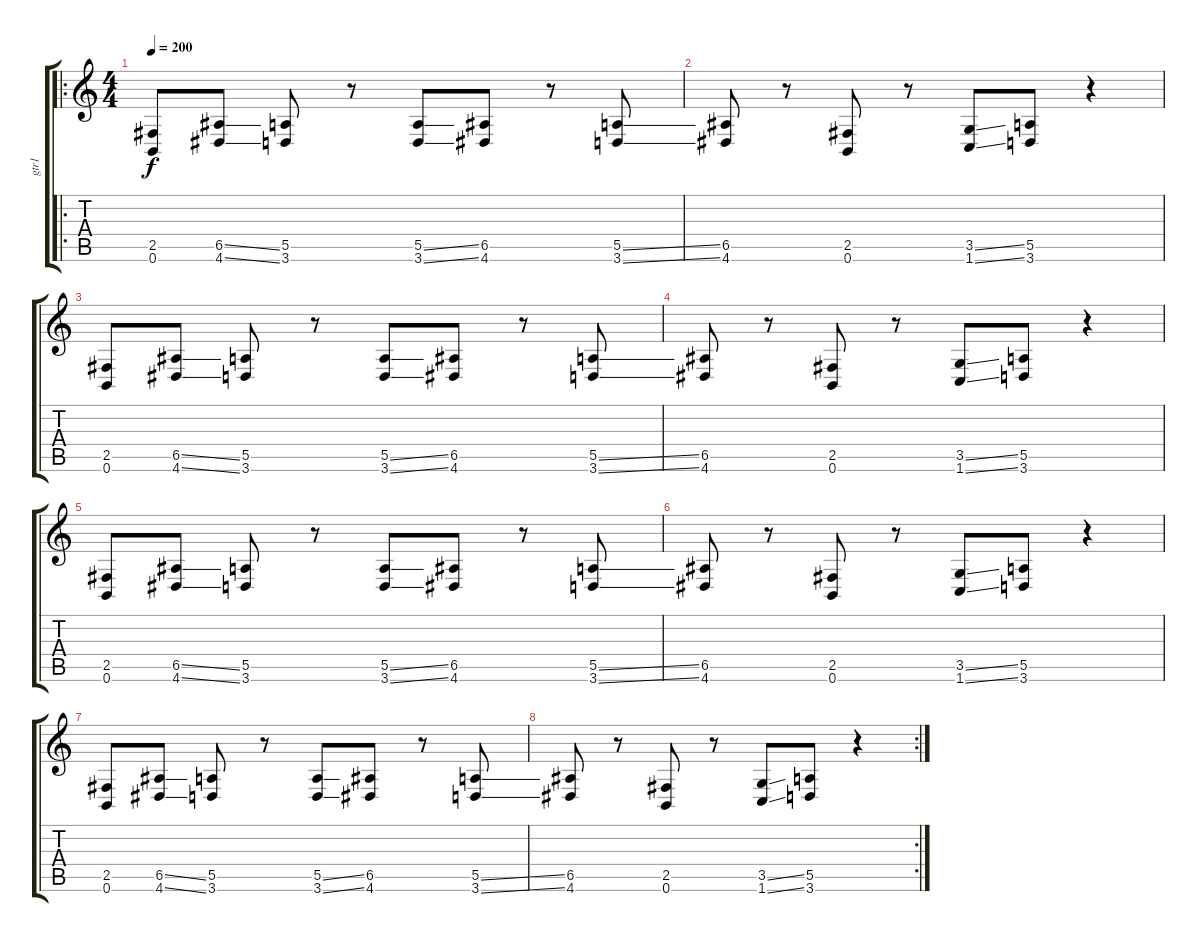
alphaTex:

\track ("gtr1" "gtr1") {instrument overdrivenguitar}
\staff {score tabs}
\tuning (B3 Gb3 D3 A2 E2 B1) {hide}
\ro
\ts (4 4)
\tempo 200
\clef g2
\ks c
(2.5 0.6).8{dy f instrument overdrivenguitar} (6.5{ss} 4.6{ss}).8 (5.5 3.6).8 r.8 (5.5{ss} 3.6{ss}).8 (6.5 4.6).8 r.8 (5.5{ss} 3.6{ss}).8 |
(6.5 4.6).8 r.8 (2.5 0.6).8 r.8 (3.5{ss} 1.6{ss}).8 (5.5 3.6).8 r.4 |
(2.5 0.6).8 (6.5{ss} 4.6{ss}).8 (5.5 3.6).8 r.8 (5.5{ss} 3.6{ss}).8 (6.5 4.6).8 r.8 (5.5{ss} 3.6{ss}).8 |
(6.5 4.6).8 r.8 (2.5 0.6).8 r.8 (3.5{ss} 1.6{ss}).8 (5.5 3.6).8 r.4 |
(2.5 0.6).8 (6.5{ss} 4.6{ss}).8 (5.5 3.6).8 r.8 (5.5{ss} 3.6{ss}).8 (6.5 4.6).8 r.8 (5.5{ss} 3.6{ss}).8 |
(6.5 4.6).8 r.8 (2.5 0.6).8 r.8 (3.5{ss} 1.6{ss}).8 (5.5 3.6).8 r.4 |
(2.5 0.6).8 (6.5{ss} 4.6{ss}).8 (5.5 3.6).8 r.8 (5.5{ss} 3.6{ss}).8 (6.5 4.6).8 r.8 (5.5{ss} 3.6{ss}).8 |
\rc 2
(6.5 4.6).8 r.8 (2.5 0.6).8 r.8 (3.5{ss} 1.6{ss}).8 (5.5 3.6).8 r.4
